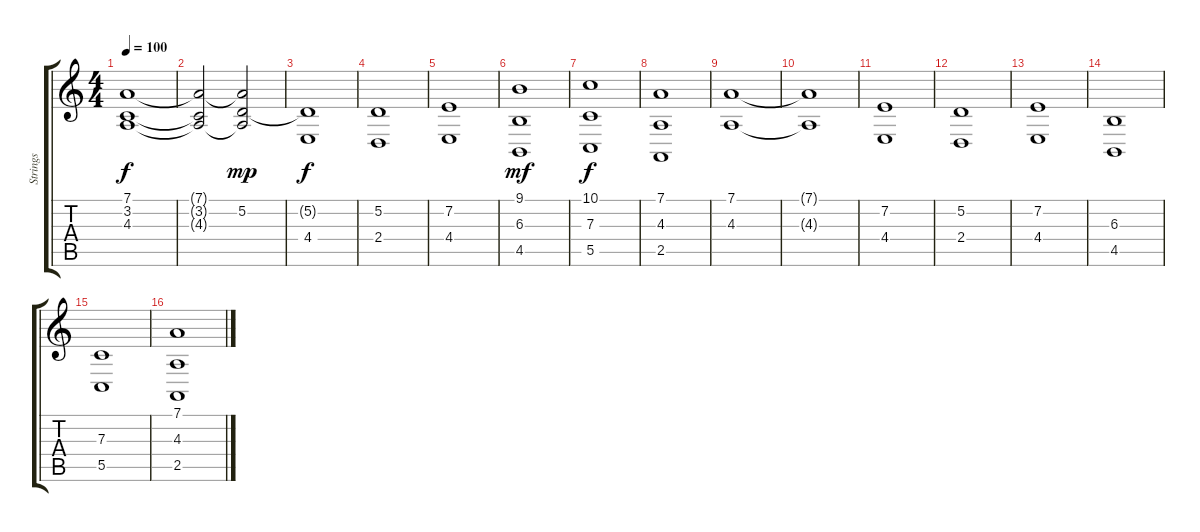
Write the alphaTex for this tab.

\track ("Strings" "Strings") {instrument stringensemble1}
\staff {score tabs}
\tuning (D4 A3 F3 C3 G2 D2) {hide}
\ts (4 4)
\tempo 100
\clef g2
\ks c
(7.1{t} 3.2 4.3{t}).1{dy f} |
(7.1{t} 3.2{t} 4.3{t}).2 (7.1{t} 5.2 4.3{t}).2{dy mp} |
(5.2{t} 4.4).1{dy f} |
(5.2 2.4).1 |
(7.2 4.4).1 |
(9.1 6.3 4.5).1{dy mf} |
(10.1 7.3 5.5).1{dy f} |
(7.1 4.3 2.5).1 |
(7.1 4.3).1 |
(7.1{t} 4.3{t}).1 |
(7.2 4.4).1 |
(5.2 2.4).1 |
(7.2 4.4).1 |
(6.3 4.5).1 |
(7.3 5.5).1 |
(7.1 4.3 2.5).1
